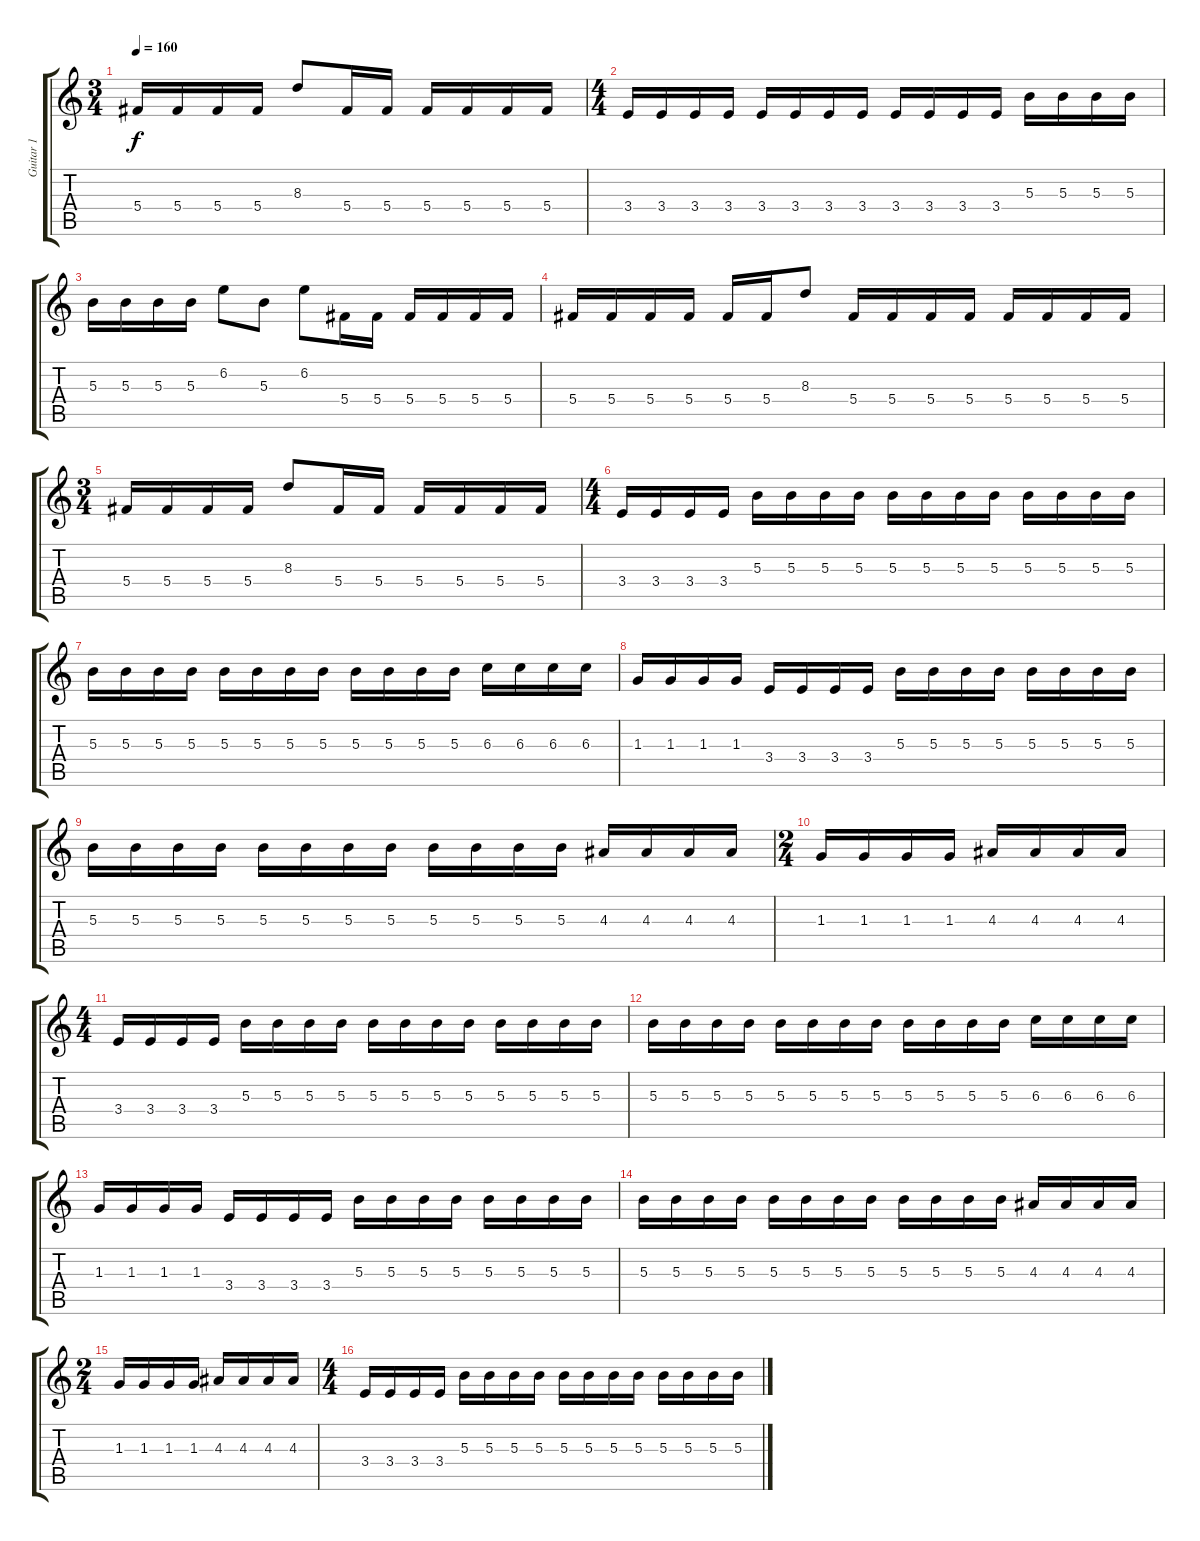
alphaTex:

\track ("Guitar 1" "Guitar 1") {instrument distortionguitar}
\staff {score tabs}
\tuning (Eb4 Bb3 Gb3 Db3 Ab2 Eb2) {hide}
\ts (3 4)
\tempo 160
\clef g2
\ks c
5.4.16{dy f} 5.4.16 5.4.16 5.4.16 8.3.8 5.4.16 5.4.16 5.4.16 5.4.16 5.4.16 5.4.16 |
\ts (4 4)
3.4.16{txt " "} 3.4.16 3.4.16 3.4.16 3.4.16 3.4.16 3.4.16 3.4.16 3.4.16 3.4.16 3.4.16 3.4.16 5.3.16 5.3.16 5.3.16 5.3.16 |
5.3.16 5.3.16 5.3.16 5.3.16 6.2.8 5.3.8 6.2.8 5.4.16 5.4.16 5.4.16 5.4.16 5.4.16 5.4.16 |
5.4.16 5.4.16 5.4.16 5.4.16 5.4.16 5.4.16 8.3.8 5.4.16 5.4.16 5.4.16 5.4.16 5.4.16 5.4.16 5.4.16 5.4.16 |
\ts (3 4)
5.4.16 5.4.16 5.4.16 5.4.16 8.3.8 5.4.16 5.4.16 5.4.16 5.4.16 5.4.16 5.4.16 |
\ts (4 4)
3.4.16 3.4.16 3.4.16 3.4.16 5.3.16 5.3.16 5.3.16 5.3.16 5.3.16 5.3.16 5.3.16 5.3.16 5.3.16 5.3.16 5.3.16 5.3.16 |
5.3.16 5.3.16 5.3.16 5.3.16 5.3.16 5.3.16 5.3.16 5.3.16 5.3.16 5.3.16 5.3.16 5.3.16 6.3.16 6.3.16 6.3.16 6.3.16 |
1.3.16 1.3.16 1.3.16 1.3.16 3.4.16 3.4.16 3.4.16 3.4.16 5.3.16 5.3.16 5.3.16 5.3.16 5.3.16 5.3.16 5.3.16 5.3.16 |
5.3.16 5.3.16 5.3.16 5.3.16 5.3.16 5.3.16 5.3.16 5.3.16 5.3.16 5.3.16 5.3.16 5.3.16 4.3.16 4.3.16 4.3.16 4.3.16 |
\ts (2 4)
1.3.16 1.3.16 1.3.16 1.3.16 4.3.16 4.3.16 4.3.16 4.3.16 |
\ts (4 4)
3.4.16 3.4.16 3.4.16 3.4.16 5.3.16 5.3.16 5.3.16 5.3.16 5.3.16 5.3.16 5.3.16 5.3.16 5.3.16 5.3.16 5.3.16 5.3.16 |
5.3.16 5.3.16 5.3.16 5.3.16 5.3.16 5.3.16 5.3.16 5.3.16 5.3.16 5.3.16 5.3.16 5.3.16 6.3.16 6.3.16 6.3.16 6.3.16 |
1.3.16 1.3.16 1.3.16 1.3.16 3.4.16 3.4.16 3.4.16 3.4.16 5.3.16 5.3.16 5.3.16 5.3.16 5.3.16 5.3.16 5.3.16 5.3.16 |
5.3.16 5.3.16 5.3.16 5.3.16 5.3.16 5.3.16 5.3.16 5.3.16 5.3.16 5.3.16 5.3.16 5.3.16 4.3.16 4.3.16 4.3.16 4.3.16 |
\ts (2 4)
1.3.16 1.3.16 1.3.16 1.3.16 4.3.16 4.3.16 4.3.16 4.3.16 |
\ts (4 4)
3.4.16 3.4.16 3.4.16 3.4.16 5.3.16 5.3.16 5.3.16 5.3.16 5.3.16 5.3.16 5.3.16 5.3.16 5.3.16 5.3.16 5.3.16 5.3.16
